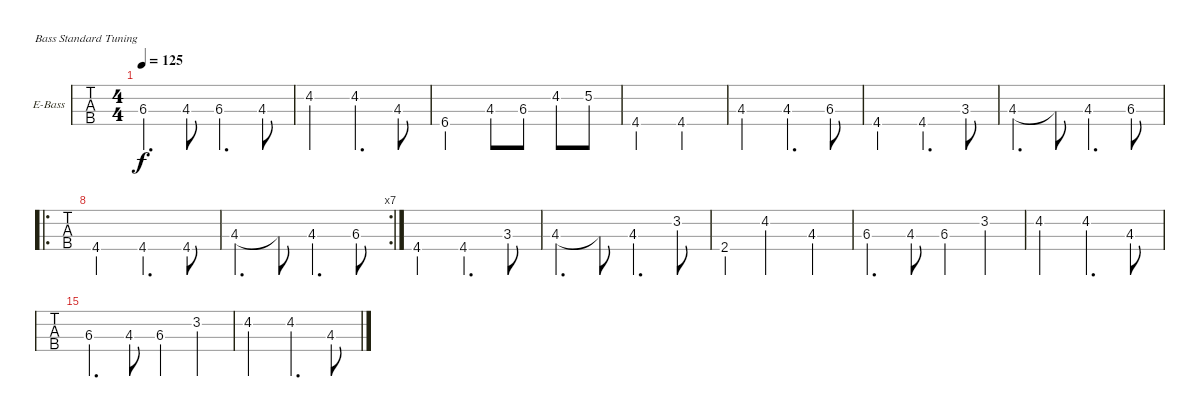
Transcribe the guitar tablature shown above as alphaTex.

\bracketExtendMode nobrackets
\firstSystemTrackNameOrientation horizontal
\otherSystemsTrackNameOrientation horizontal
\defaultBarNumberDisplay FirstOfSystem
\track ("Bass" "E-Bass") {instrument electricbassfinger}
\staff {tabs}
\tuning (G2 D2 A1 E1)
\ts (4 4)
\tempo 125
\clef f4
\ks c
6.3.4{d dy f} 4.3.8 6.3.4{d} 4.3.8 |
4.2.2 4.2.4{d} 4.3.8 |
6.4.2 4.3.8 6.3.8 4.2.8 5.2.8 |
4.4.2 4.4.2 |
4.3.2 4.3.4{d} 6.3.8 |
4.4.2 4.4.4{d} 3.3.8 |
4.3.4{d} 4.3{t}.8 4.3.4{d} 6.3.8 |
\ro
4.4.2 4.4.4{d} 4.4.8 |
\rc 7
4.3.4{d} 4.3{t}.8 4.3.4{d} 6.3.8 |
4.4.2 4.4.4{d} 3.3.8 |
4.3.4{d} 4.3{t}.8 4.3.4{d} 3.2.8 |
2.4.4 4.2.2 4.3.4 |
6.3.4{d} 4.3.8 6.3.4 3.2.4 |
4.2.2 4.2.4{d} 4.3.8 |
6.3.4{d} 4.3.8 6.3.4 3.2.4 |
4.2.2 4.2.4{d} 4.3.8
